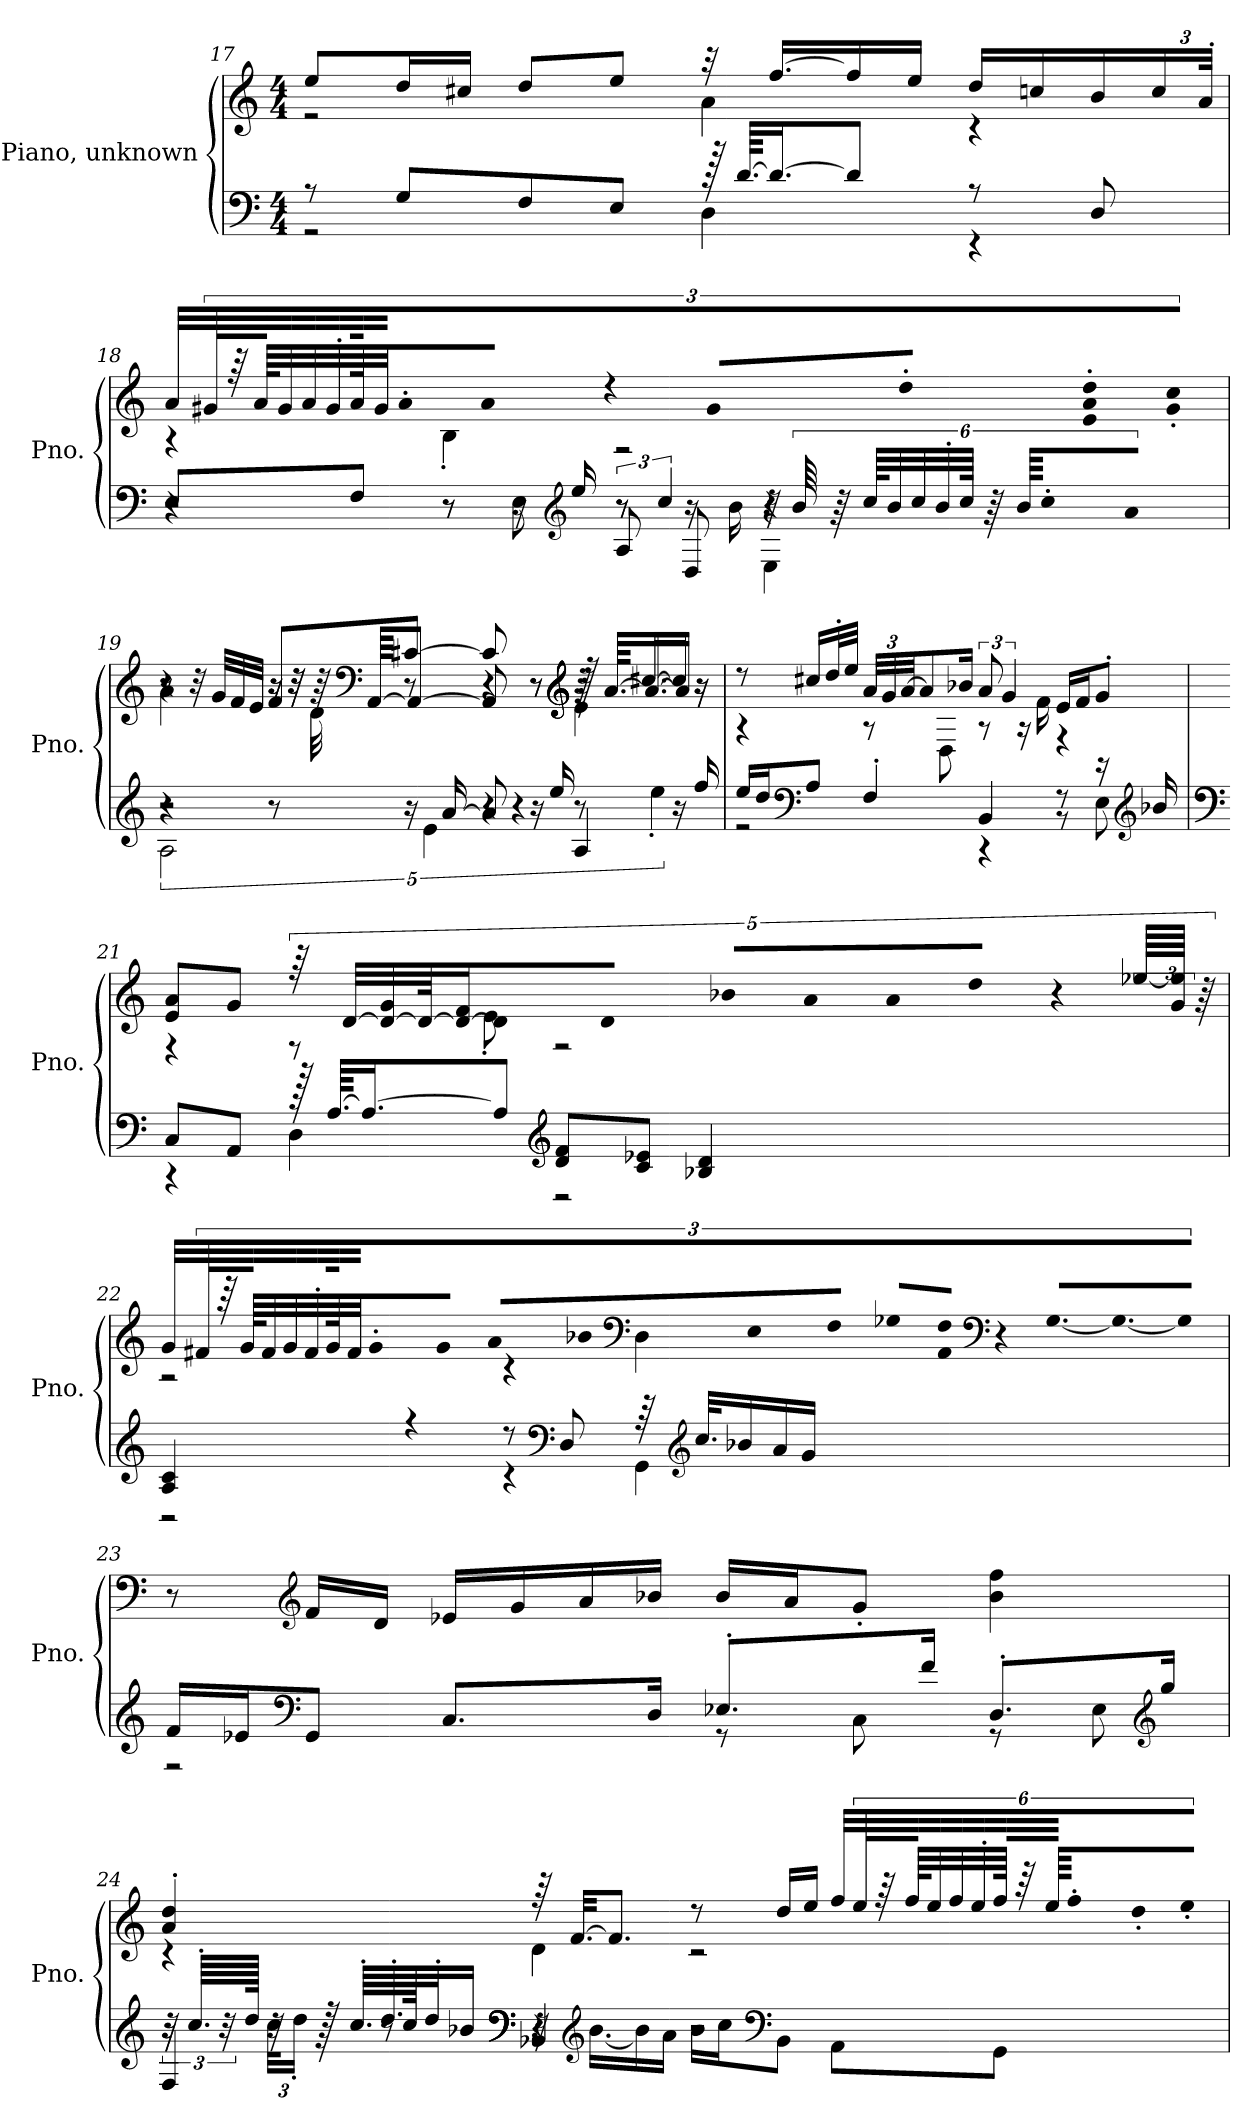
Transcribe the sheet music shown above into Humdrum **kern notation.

**kern	**kern
*part1	*part1
*staff2	*staff1
*I"Piano, unknown	*
*I'Pno.	*
*clefF4	*clefG2
*k[]	*k[]
*M4/4	*M4/4
=17	=17
*^	*^
8r	2r	8ee/L	2r
8G/L	.	16dd/L	.
.	.	16cc#X/JJ	.
8F/	.	8dd/L	.
8E/J	.	8ee/J	.
128r	4D\	32r	4a\
[64.d/KKLL	.	.	.
16.d/J_	.	[16.ff/LL	.
8d/J]	.	16ff/]	.
.	.	16ee/JJ	.
8r	4r	16dd/LL	4r
.	.	16ccn/	.
8D/	.	16b/	.
*	*	*Xbrackettup	*
.	.	24cc/	.
.	.	48a'/JJk	.
!!LO:LB:g=z	!!
=18	=18	=18	=18
*	*^	*	*
8E/L	4r	2r	32a/LLL	4r
*	*	*	*brackettup	*
.	.	.	96g#X/JJJk	.
.	.	.	96r	.
.	.	.	96a/KLLL	.
*	*	*	*Xbrackettup	*
.	.	.	48g#/	.
.	.	.	48a/	.
.	.	.	48g#'/	.
8F/J	.	.	96a/K	.
.	.	.	48g#/	.
.	.	.	32a'/J	.
.	.	.	16a/JJ	.
8r	8r	.	16r	4B'\
.	.	.	16g#/KL	.
16r	8E\	.	8dd'/J	.
*clefG2	*	*	*	*
16ee/	.	.	.	.
12A/	8r	8r	4e/' 4a/' 4dd/'	2r
6cc/	.	.	.	.
.	16r	8D/	.	.
.	16b\	.	.	.
32r	4E\	4r	4g#/' 4cc/'	.
96b/	.	.	.	.
96r	.	.	.	.
96cc/KLLL	.	.	.	.
*Xbrackettup	*	*	*	*
48b/	.	.	.	.
48cc/	.	.	.	.
48b'/	.	.	.	.
*brackettup	*	*	*	*
96cc/JJJk	.	.	.	.
96r	.	.	.	.
96b/KLLL	.	.	.	.
32cc'/J	.	.	.	.
16a/JJ	.	.	.	.
!!LO:LB:g=z
=19	=19	=19	=19	=19
*	*	*	*	*^
4r	5%2A\	2r	8r	4a\	4r
.	.	.	32r	.	.
.	.	.	32g/LLL	.	.
.	.	.	32f/	.	.
.	.	.	32e/JJJ	.	.
8r	.	.	8f/L	16r	16r
.	.	.	.	32r	32r
.	.	.	.	32d\	64r
*	*	*	*clefF4	*	*
.	.	.	.	.	[64AA/KKKL
16r	.	.	[8c#X/J	8r	8AA/J_
.	5e\	.	.	.	.
[16a/	.	.	.	.	.
8a/]	.	4r	8c#/]	4r	8AA/]
.	5r	.	.	.	.
16r	.	.	8r	.	8r
16ee/	.	.	.	.	.
*	*	*	*clefG2	*	*
8r	.	4A/	32r	4e\	128r
.	.	.	.	.	[64.a/KKLL
.	.	.	[16.cc#X/LL	.	16.a/_
.	5ee'\	.	.	.	.
16r	.	.	16cc#/JJ]	.	16a/JJ]
16ff/	.	.	16r	.	16r
*	*v	*v	*	*	*
*	*	*	*v	*v
!!LO:LB:g=z
=20	=20	=20	=20
16ee/LL	2r	8r	4r
16dd/J	.	.	.
*clefF4	*	*	*
8A/J	.	16cc#X/LL	.
.	.	32dd'/L	.
.	.	32ee/JJJ	.
4F'/	.	48a/LLL	8r
.	.	48g/	.
.	.	[48a/JJ	.
.	.	8a/]	.
.	.	.	8D\
.	.	16b-X/Jk	.
*	*	*brackettup	*
4BB/	4r	12a/	8r
.	.	6g/	.
.	.	.	16r
.	.	.	16f\
8r	8r	16e/LL	4r
.	.	16f/J	.
16r	8E\	8g'/J	.
*clefG2	*	*	*
16b-X/	.	.	.
!!LO:PB:g=z	!!
=21	=21	=21	=21
*clefF4	*	*	*
8C/L	4r	8e/ 8a/L	4r
8AA/J	.	8g/J	.
128r	4D\	80r	8r
[64.A/KKLL	.	.	.
.	.	[40d/LLL	.
16.A/J_	.	.	.
.	.	40d/_ 40g/	.
.	.	80d/JK_	.
.	.	20d/_ 20f/	.
8A/J]	.	16d/]	8e'\
.	.	16d/JJ	.
*clefG2	*	*	*
8d/ 8f/L	2r	8b-X/L	2r
8c/ 8e-X/J	.	8a/	.
4B-X/ 4d/	.	8a/	.
.	.	16dd/Jk	.
.	.	32r	.
.	.	[96ee-X/LLLL	.
.	.	96g/ 96ee-/]JJJJ	.
.	.	96r	.
!!LO:LB:g=z	!!
=22	=22	=22	=22
4A/ 4c/	2r	32g/LLL	2r
.	.	96f#X/JJJk	.
.	.	96r	.
.	.	96g/KLLL	.
*	*	*Xbrackettup	*
.	.	48f#/	.
.	.	48g/	.
.	.	48f#'/	.
.	.	96g/K	.
.	.	48f#/	.
.	.	32g'/J	.
.	.	16g/JJ	.
4r	.	16a/LL	.
.	.	16b-X/	.
.	.	16cc/	.
.	.	16dd/JJ	.
8r	4r	8ee-X/L	4r
*clefF4	*	*	*
8D/	.	8f#/ 8dd/J	.
*	*	*clefF4	*
64r	4GG\	128r	4D\
.	.	[64.G/KKLL	.
*clefG2	*	*	*
32.cc/KLL	.	.	.
.	.	16.G/J_	.
16b-X/	.	.	.
16a/	.	8G/J]	.
16g/JJ	.	.	.
*	*	*v	*v
!!LO:LB:g=z
=23	=23	=23
16f/LL	2r	8r
16e-X/J	.	.
*clefF4	*	*clefG2
8GG/J	.	16f/LL
.	.	16d/JJ
8.C/L	.	16e-X/LL
.	.	16g/
.	.	16a/
16D/Jk	.	16b-X/JJ
8.E-X'/L	8r	16b-/LL
.	.	16a/J
.	8C\	8g'/J
16f/Jk	.	.
8.D'/L	8r	4b-\ 4ff\
.	8E-\	.
*clefG2	*	*
16gg/Jk	.	.
!!LO:LB:g=z
=24	=24	=24
*	*^	*^
32r	24r	4F/	4a/' 4dd/'	4r
64.cc'/LLLL	.	.	.	.
.	48r	.	.	.
128dd/JJJJk	.	.	.	.
32r	48cc\KLL	.	.	.
.	24dd'\JJ	.	.	.
128r	.	.	.	.
64.cc'/LLLL	.	.	.	.
64.dd'/	8r	.	.	.
128cc/JK	.	.	.	.
32dd'/J	.	.	.	.
16b-X/JJ	.	.	.	.
*clefF4	*	*	*	*
4BB-X/	32r	4r	64r	4d\
.	.	.	[32.f/KKL	.
*clefG2	*	*	*	*
.	[16.b-\LL	.	.	.
.	.	.	8.f/J]	.
.	16b-\]	.	.	.
.	16a\JJ	.	.	.
2r	16b-\LL	2r	8r	2r
.	16cc\J	.	.	.
*clefF4	*	*	*	*
.	8BB-\J	.	16dd/LL	.
.	.	.	16ee/JJ	.
.	8AA\L	.	32ff/LLL	.
*	*	*	*brackettup	*
.	.	.	96ee/JJJk	.
.	.	.	96r	.
.	.	.	96ff/KLLL	.
*	*	*	*Xbrackettup	*
.	.	.	48ee/	.
.	.	.	48ff/	.
.	.	.	48ee'/	.
*	*	*	*brackettup	*
.	8GG\J	.	96ff/JJJk	.
.	.	.	96r	.
.	.	.	96ee/KLLL	.
.	.	.	32ff'/	.
.	.	.	32dd'/	.
.	.	.	32ee'/JJJ	.
*v	*v	*v	*	*
*	*v	*v
=	=
*-	*-
